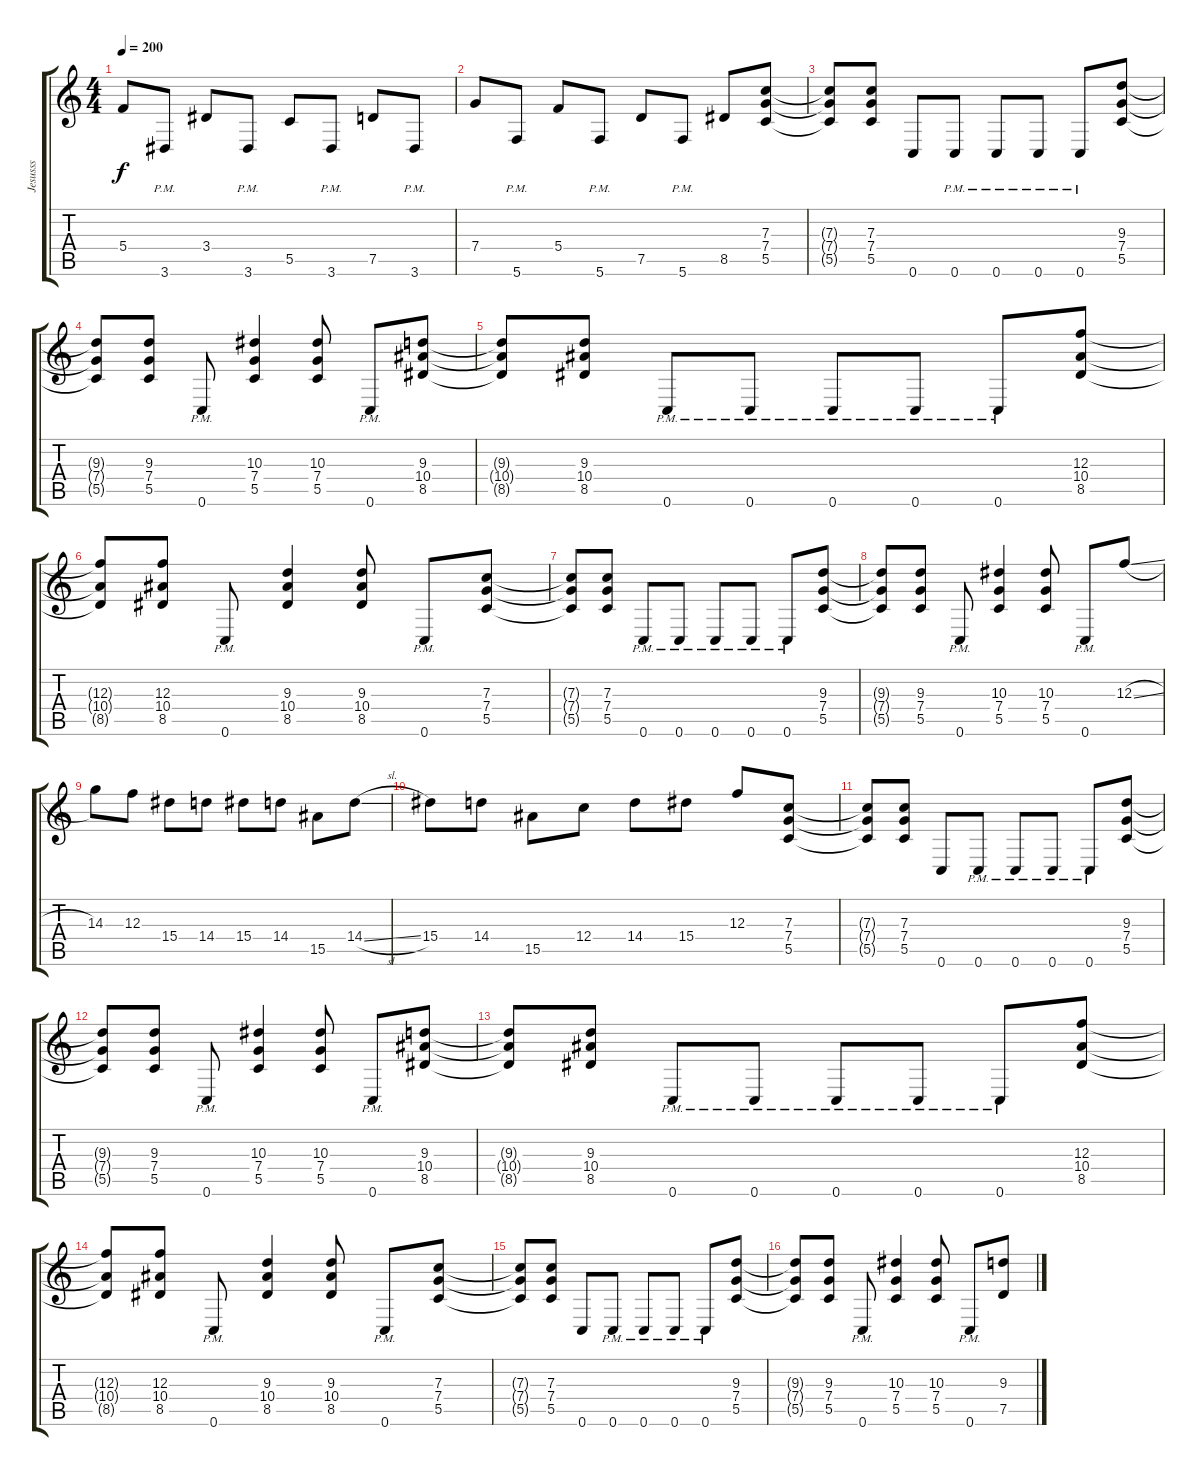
\track ("Jesusss" "Jesusss") {instrument distortionguitar}
\staff {score tabs}
\tuning (D4 A3 F3 C3 G2 C2) {hide}
\ts (4 4)
\tempo 200
\clef g2
\ks c
5.4.8{dy f} 3.6{pm}.8 3.4.8 3.6{pm}.8 5.5.8 3.6{pm}.8 7.5.8 3.6{pm}.8 |
7.4.8 5.6{pm}.8 5.4.8 5.6{pm}.8 7.5.8 5.6{pm}.8 8.5.8 (7.3 7.4 5.5).8 |
(7.3{t} 7.4{t} 5.5{t}).8 (7.3 7.4 5.5).8 0.6.8 0.6{pm}.8 0.6{pm}.8 0.6{pm}.8 0.6{pm}.8 (9.3 7.4 5.5).8 |
(9.3{t} 7.4{t} 5.5{t}).8 (9.3 7.4 5.5).8 0.6{pm}.8 (10.3 7.4 5.5).4 (10.3 7.4 5.5).8 0.6{pm}.8 (9.3 10.4 8.5).8 |
(9.3{t} 10.4{t} 8.5{t}).8 (9.3 10.4 8.5).8 0.6{pm}.8 0.6{pm}.8 0.6{pm}.8 0.6{pm}.8 0.6{pm}.8 (12.3 10.4 8.5).8 |
(12.3{t} 10.4{t} 8.5{t}).8 (12.3 10.4 8.5).8 0.6{pm}.8 (9.3 10.4 8.5).4 (9.3 10.4 8.5).8 0.6{pm}.8 (7.3 7.4 5.5).8 |
(7.3{t} 7.4{t} 5.5{t}).8 (7.3 7.4 5.5).8 0.6{pm}.8 0.6{pm}.8 0.6{pm}.8 0.6{pm}.8 0.6{pm}.8 (9.3 7.4 5.5).8 |
(9.3{t} 7.4{t} 5.5{t}).8 (9.3 7.4 5.5).8 0.6{pm}.8 (10.3 7.4 5.5).4 (10.3 7.4 5.5).8 0.6{pm}.8 12.3{sl}.8 |
14.3.8 12.3.8 15.4.8 14.4.8 15.4.8 14.4.8 15.5.8 14.4{sl}.8 |
15.4.8 14.4.8 15.5.8 12.4.8 14.4.8 15.4.8 12.3.8 (7.3 7.4 5.5).8 |
(7.3{t} 7.4{t} 5.5{t}).8 (7.3 7.4 5.5).8 0.6.8 0.6{pm}.8 0.6{pm}.8 0.6{pm}.8 0.6{pm}.8 (9.3 7.4 5.5).8 |
(9.3{t} 7.4{t} 5.5{t}).8 (9.3 7.4 5.5).8 0.6{pm}.8 (10.3 7.4 5.5).4 (10.3 7.4 5.5).8 0.6{pm}.8 (9.3 10.4 8.5).8 |
(9.3{t} 10.4{t} 8.5{t}).8 (9.3 10.4 8.5).8 0.6{pm}.8 0.6{pm}.8 0.6{pm}.8 0.6{pm}.8 0.6{pm}.8 (12.3 10.4 8.5).8 |
(12.3{t} 10.4{t} 8.5{t}).8 (12.3 10.4 8.5).8 0.6{pm}.8 (9.3 10.4 8.5).4 (9.3 10.4 8.5).8 0.6{pm}.8 (7.3 7.4 5.5).8 |
(7.3{t} 7.4{t} 5.5{t}).8 (7.3 7.4 5.5).8 0.6.8 0.6{pm}.8 0.6{pm}.8 0.6{pm}.8 0.6{pm}.8 (9.3 7.4 5.5).8 |
(9.3{t} 7.4{t} 5.5{t}).8 (9.3 7.4 5.5).8 0.6{pm}.8 (10.3 7.4 5.5).4 (10.3 7.4 5.5).8 0.6{pm}.8 (9.3 7.5).8
